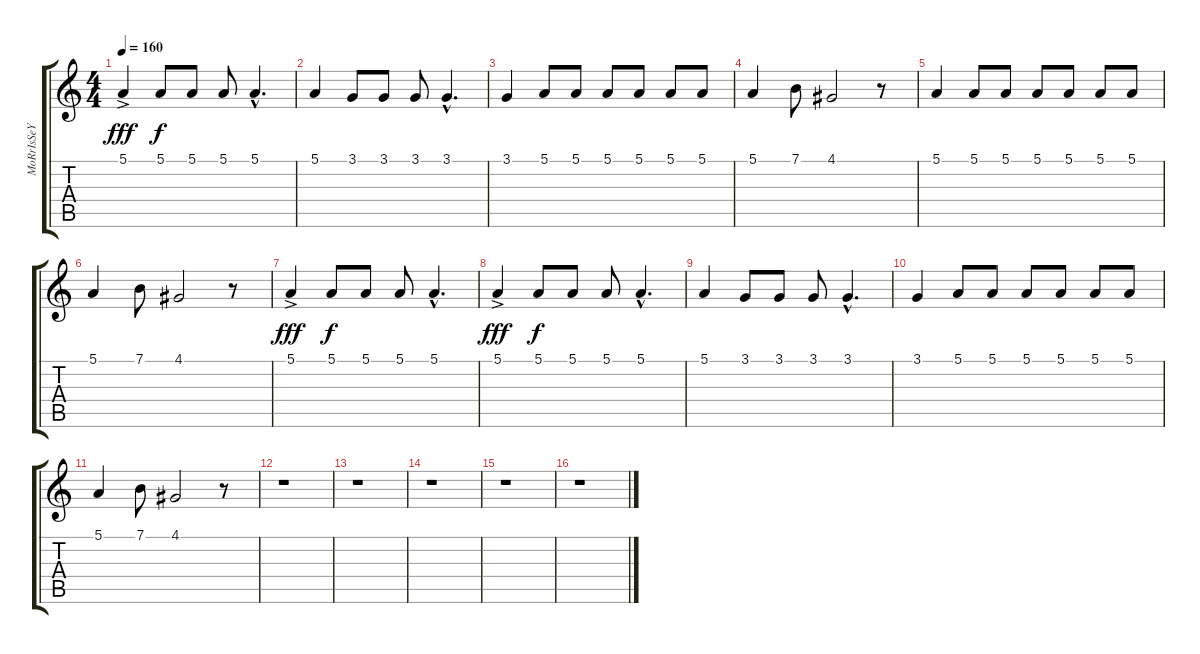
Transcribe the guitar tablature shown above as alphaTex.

\track ("MoRrIsSeY" "MoRrIsSeY") {instrument flute}
\staff {score tabs}
\tuning (E4 B3 G3 D3 A2 E2) {hide}
\ts (4 4)
\tempo 160
\clef g2
\ks c
5.1{ac}.4{dy fff} 5.1.8{dy f} 5.1.8 5.1.8 5.1{hac}.4{d} |
5.1.4 3.1.8 3.1.8 3.1.8 3.1{hac}.4{d} |
3.1.4 5.1.8 5.1.8 5.1.8 5.1.8 5.1.8 5.1.8 |
5.1.4 7.1.8 4.1.2 r.8 |
5.1.4 5.1.8 5.1.8 5.1.8 5.1.8 5.1.8 5.1.8 |
5.1.4 7.1.8 4.1.2 r.8 |
5.1{ac}.4{dy fff} 5.1.8{dy f} 5.1.8 5.1.8 5.1{hac}.4{d} |
5.1{ac}.4{dy fff} 5.1.8{dy f} 5.1.8 5.1.8 5.1{hac}.4{d} |
5.1.4 3.1.8 3.1.8 3.1.8 3.1{hac}.4{d} |
3.1.4 5.1.8 5.1.8 5.1.8 5.1.8 5.1.8 5.1.8 |
5.1.4 7.1.8 4.1.2 r.8 |
r.1 |
r.1 |
r.1 |
r.1 |
r.1
